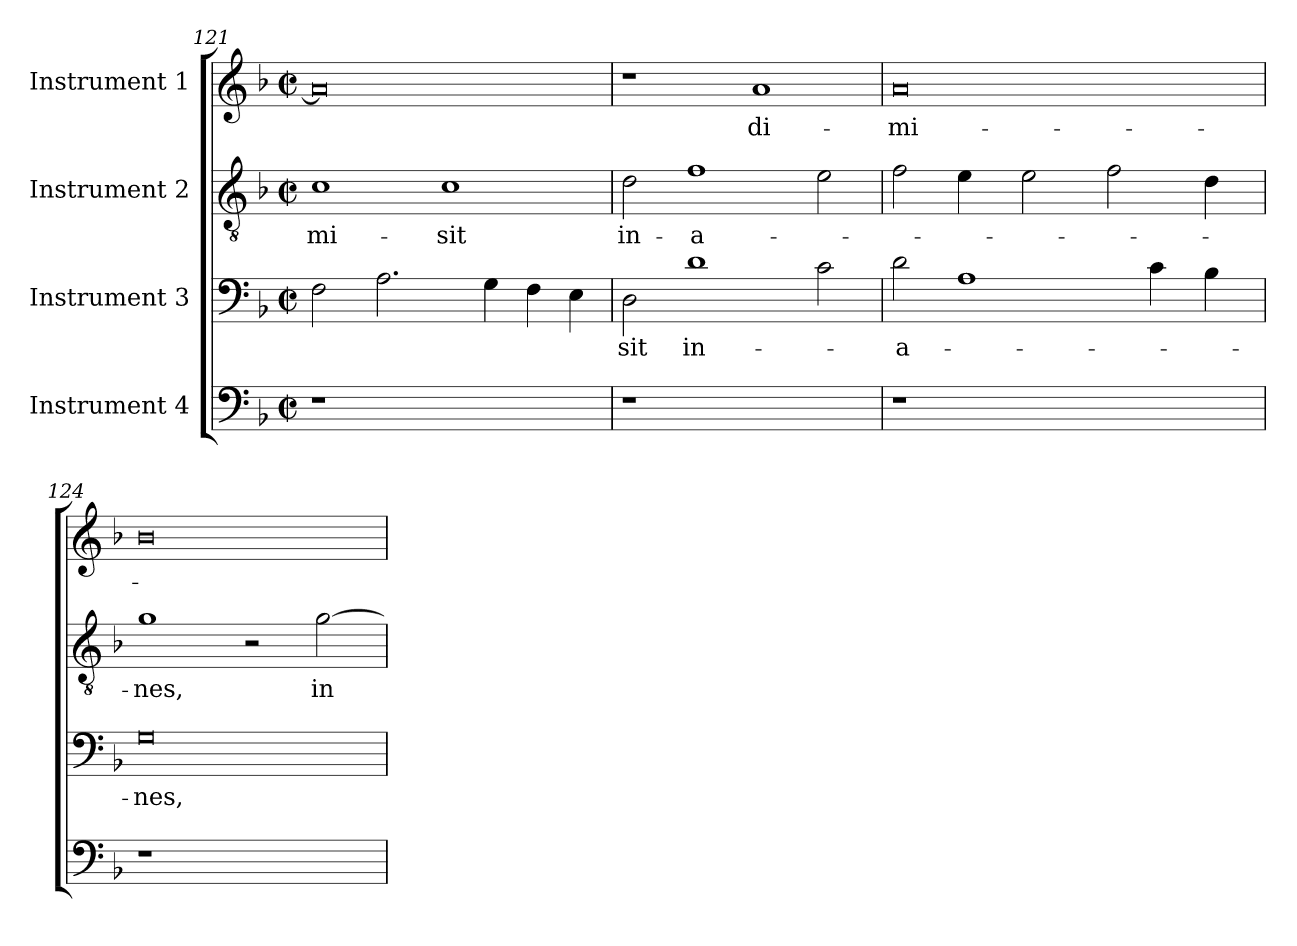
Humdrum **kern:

**kern	**kern	**text	**kern	**text	**kern	**text
*part4	*part3	*part3	*part2	*part2	*part1	*part1
*staff4	*staff3	*staff3	*staff2	*staff2	*staff1	*staff1
*I"Instrument 4	*I"Instrument 3	*	*I"Instrument 2	*	*I"Instrument 1	*
*clefF4	*clefF4	*	*clefGv2	*	*clefG2	*
*k[b-]	*k[b-]	*	*k[b-]	*	*k[b-]	*
*F:	*F:	*	*F:	*	*F:	*
*M2/2	*M2/2	*	*M2/2	*	*M2/2	*
*met(c|)	*met(c|)	*	*met(c|)	*	*met(c|)	*
=121	=121	=121	=121	=121	=121	=121
!	!	!	!	!LO:LY:b:cj	!	!
1r	2F\	.	1c	-mi-	0a]	.
.	2.A\	.	.	.	.	.
!	!	!	!	!LO:LY:b:cj	!	!
1ryy	.	.	1c	-sit	.	.
.	4G\	.	.	.	.	.
.	4F\	.	.	.	.	.
.	4E\	.	.	.	.	.
=122	=122	=122	=122	=122	=122	=122
!	!	!LO:LY:b:cj	!	!LO:LY:b:cj	!	!
1r	2D\	-sit	2d\	in-	1r	.
!	!	!LO:LY:b:cj	!	!LO:LY:b:rj	!	!
.	1d	in-	1f	-a-	.	.
!	!	!	!	!	!	!LO:LY:b:cj
1ryy	.	.	.	.	1a	di-
.	2c\	.	2e\	.	.	.
!!LO:PB:g=z
=123	=123	=123	=123	=123	=123	=123
!	!	!LO:LY:b:rj	!	!	!LO:N:vis=0	!LO:LY:b:cj
*	*	*	*^	*	*	*
1r	2d\	-a-	2f\	2ryy	.	1a	-mi-
.	1A	.	4e\	8ryy	.	.	.
.	.	.	.	32.ryy	.	.	.
.	.	.	.	1ryy	.	.	.
.	.	.	2e\	.	.	.	.
1ryy	.	.	.	.	.	1ryy	.
.	.	.	2f\	.	.	.	.
.	4c\	.	.	.	.	.	.
.	.	.	.	4ryy	.	.	.
.	4B-\	.	4d\	.	.	.	.
.	.	.	.	16ryy	.	.	.
.	.	.	.	64ryy	.	.	.
=124	=124	=124	=124	=124	=124	=124	=124
!	!	!LO:LY:b:cj	!	!	!LO:LY:b:cj	!	!
*	*	*	*v	*v	*	*	*
1r	0G	-nes,	1g	-nes,	0b-	.
1ryy	.	.	2r	.	.	.
!	!	!	!	!LO:LY:b:cj	!	!
.	.	.	[>2g\	in-	.	.
=	=	=	=	=	=	=
*-	*-	*-	*-	*-	*-	*-
